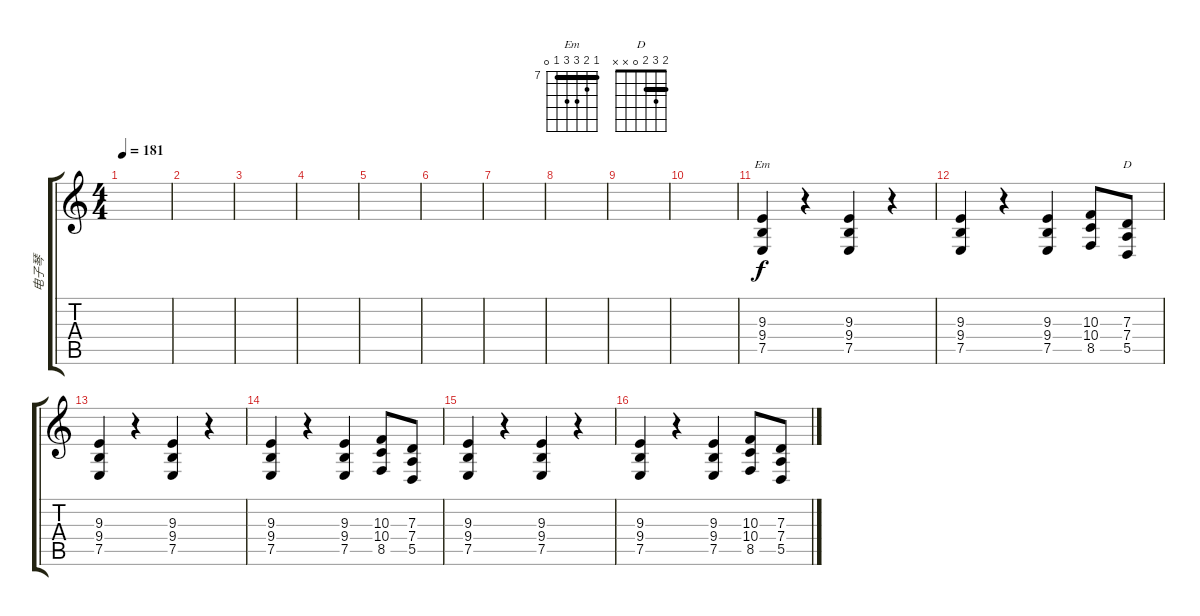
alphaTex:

\track ("电子琴" "电子琴") {instrument musicbox}
\staff {score tabs}
\tuning (E4 B3 G3 D3 A2 E2) {hide}
\chord ("Em" 7 8 9 9 7 0) {firstfret 7 barre 7}
\chord ("D" 2 3 2 0 x x) {barre 2}
\ts (4 4)
\tempo 181
\clef g2
\ks c
|
|
|
|
|
|
|
|
|
|
(9.3 9.4 7.5).4{ch "Em" volume 13 instrument accordion} r.4 (9.3 9.4 7.5).4 r.4 |
(9.3 9.4 7.5).4 r.4 (9.3 9.4 7.5).4 (10.3 10.4 8.5).8 (7.3 7.4 5.5).8{ch "D"} |
(9.3 9.4 7.5).4 r.4 (9.3 9.4 7.5).4 r.4 |
(9.3 9.4 7.5).4 r.4 (9.3 9.4 7.5).4 (10.3 10.4 8.5).8 (7.3 7.4 5.5).8 |
(9.3 9.4 7.5).4 r.4 (9.3 9.4 7.5).4 r.4 |
(9.3 9.4 7.5).4 r.4 (9.3 9.4 7.5).4 (10.3 10.4 8.5).8 (7.3 7.4 5.5).8
